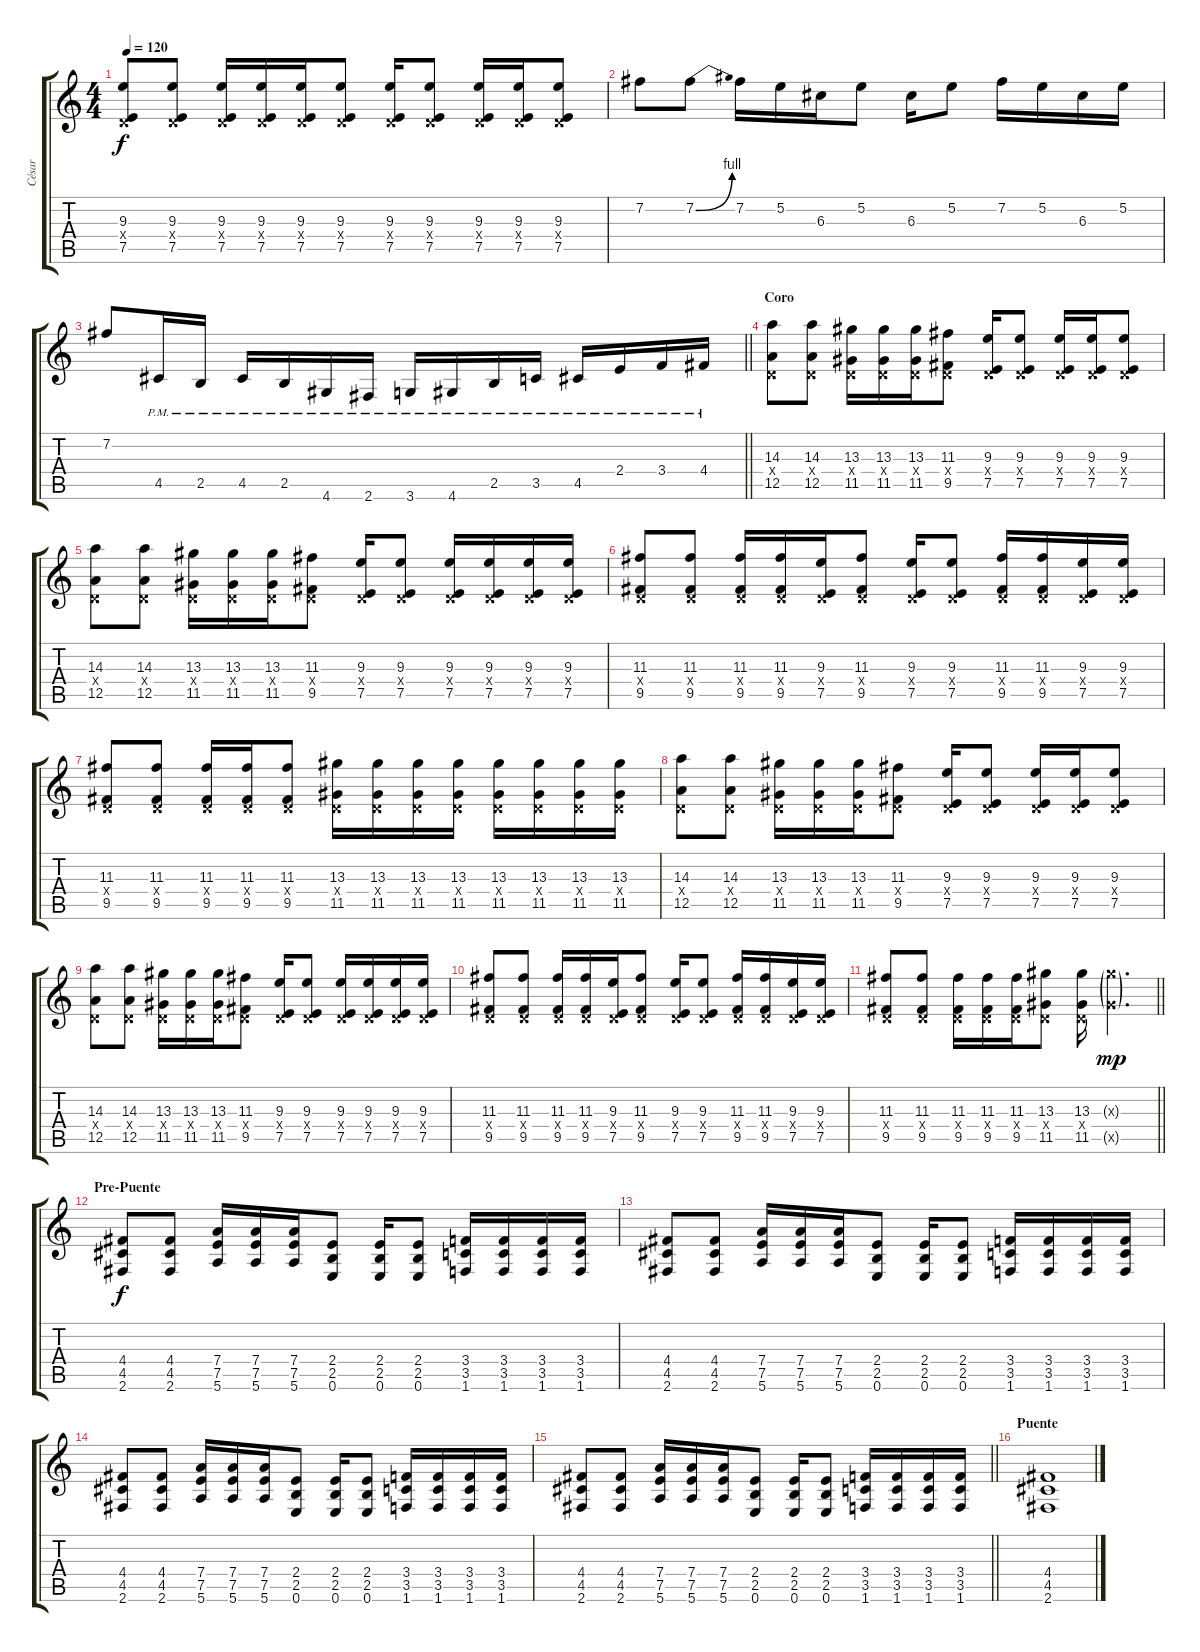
\track ("César" "César") {instrument distortionguitar}
\staff {score tabs}
\tuning (E4 B3 G3 D3 A2 E2) {hide}
\ts (4 4)
\tempo 120
\clef g2
\ks c
(9.3 0.4{x} 7.5).8{dy f} (9.3 0.4{x} 7.5).8 (9.3 0.4{x} 7.5).16 (9.3 0.4{x} 7.5).16 (9.3 0.4{x} 7.5).16 (9.3 0.4{x} 7.5).8 (9.3 0.4{x} 7.5).16 (9.3 0.4{x} 7.5).8 (9.3 0.4{x} 7.5).16 (9.3 0.4{x} 7.5).16 (9.3 0.4{x} 7.5).8 |
7.2.8 7.2{be (bend 0 0 60 4)}.8 7.2.16 5.2.16 6.3.16 5.2.8 6.3.16 5.2.8 7.2.16 5.2.16 6.3.16 5.2.16 |
\barLineRight lightlight
7.2.8 4.5{pm}.16 2.5{pm}.16 4.5{pm}.16 2.5{pm}.16 4.6{pm}.16 2.6{pm}.16 3.6{pm}.16 4.6{pm}.16 2.5{pm}.16 3.5{pm}.16 4.5{pm}.16 2.4{pm}.16 3.4{pm}.16 4.4{pm}.16 |
\section ("" "Coro")
(14.3 0.4{x} 12.5).8 (14.3 0.4{x} 12.5).8 (13.3 0.4{x} 11.5).16 (13.3 0.4{x} 11.5).16 (13.3 0.4{x} 11.5).16 (11.3 0.4{x} 9.5).8 (9.3 0.4{x} 7.5).16 (9.3 0.4{x} 7.5).8 (9.3 0.4{x} 7.5).16 (9.3 0.4{x} 7.5).16 (9.3 0.4{x} 7.5).8 |
(14.3 0.4{x} 12.5).8 (14.3 0.4{x} 12.5).8 (13.3 0.4{x} 11.5).16 (13.3 0.4{x} 11.5).16 (13.3 0.4{x} 11.5).16 (11.3 0.4{x} 9.5).8 (9.3 0.4{x} 7.5).16 (9.3 0.4{x} 7.5).8 (9.3 0.4{x} 7.5).16 (9.3 0.4{x} 7.5).16 (9.3 0.4{x} 7.5).16 (9.3 0.4{x} 7.5).16 |
(11.3 0.4{x} 9.5).8 (11.3 0.4{x} 9.5).8 (11.3 0.4{x} 9.5).16 (11.3 0.4{x} 9.5).16 (9.3 0.4{x} 7.5).16 (11.3 0.4{x} 9.5).8 (9.3 0.4{x} 7.5).16 (9.3 0.4{x} 7.5).8 (11.3 0.4{x} 9.5).16 (11.3 0.4{x} 9.5).16 (9.3 0.4{x} 7.5).16 (9.3 0.4{x} 7.5).16 |
(11.3 0.4{x} 9.5).8 (11.3 0.4{x} 9.5).8 (11.3 0.4{x} 9.5).16 (11.3 0.4{x} 9.5).16 (11.3 0.4{x} 9.5).8 (13.3 0.4{x} 11.5).16 (13.3 0.4{x} 11.5).16 (13.3 0.4{x} 11.5).16 (13.3 0.4{x} 11.5).16 (13.3 0.4{x} 11.5).16 (13.3 0.4{x} 11.5).16 (13.3 0.4{x} 11.5).16 (13.3 0.4{x} 11.5).16 |
(14.3 0.4{x} 12.5).8 (14.3 0.4{x} 12.5).8 (13.3 0.4{x} 11.5).16 (13.3 0.4{x} 11.5).16 (13.3 0.4{x} 11.5).16 (11.3 0.4{x} 9.5).8 (9.3 0.4{x} 7.5).16 (9.3 0.4{x} 7.5).8 (9.3 0.4{x} 7.5).16 (9.3 0.4{x} 7.5).16 (9.3 0.4{x} 7.5).8 |
(14.3 0.4{x} 12.5).8 (14.3 0.4{x} 12.5).8 (13.3 0.4{x} 11.5).16 (13.3 0.4{x} 11.5).16 (13.3 0.4{x} 11.5).16 (11.3 0.4{x} 9.5).8 (9.3 0.4{x} 7.5).16 (9.3 0.4{x} 7.5).8 (9.3 0.4{x} 7.5).16 (9.3 0.4{x} 7.5).16 (9.3 0.4{x} 7.5).16 (9.3 0.4{x} 7.5).16 |
(11.3 0.4{x} 9.5).8 (11.3 0.4{x} 9.5).8 (11.3 0.4{x} 9.5).16 (11.3 0.4{x} 9.5).16 (9.3 0.4{x} 7.5).16 (11.3 0.4{x} 9.5).8 (9.3 0.4{x} 7.5).16 (9.3 0.4{x} 7.5).8 (11.3 0.4{x} 9.5).16 (11.3 0.4{x} 9.5).16 (9.3 0.4{x} 7.5).16 (9.3 0.4{x} 7.5).16 |
\barLineRight lightlight
(11.3 0.4{x} 9.5).8 (11.3 0.4{x} 9.5).8 (11.3 0.4{x} 9.5).16 (11.3 0.4{x} 9.5).16 (11.3 0.4{x} 9.5).16 (13.3 0.4{x} 11.5).8 (13.3 0.4{x} 11.5).16 (13.3{g x} 11.5{g x}).4{d dy mp} |
\section ("" "Pre-Puente")
(4.4 4.5 2.6).8{dy f} (4.4 4.5 2.6).8 (7.4 7.5 5.6).16 (7.4 7.5 5.6).16 (7.4 7.5 5.6).16 (2.4 2.5 0.6).8 (2.4 2.5 0.6).16 (2.4 2.5 0.6).8 (3.4 3.5 1.6).16 (3.4 3.5 1.6).16 (3.4 3.5 1.6).16 (3.4 3.5 1.6).16 |
(4.4 4.5 2.6).8 (4.4 4.5 2.6).8 (7.4 7.5 5.6).16 (7.4 7.5 5.6).16 (7.4 7.5 5.6).16 (2.4 2.5 0.6).8 (2.4 2.5 0.6).16 (2.4 2.5 0.6).8 (3.4 3.5 1.6).16 (3.4 3.5 1.6).16 (3.4 3.5 1.6).16 (3.4 3.5 1.6).16 |
(4.4 4.5 2.6).8 (4.4 4.5 2.6).8 (7.4 7.5 5.6).16 (7.4 7.5 5.6).16 (7.4 7.5 5.6).16 (2.4 2.5 0.6).8 (2.4 2.5 0.6).16 (2.4 2.5 0.6).8 (3.4 3.5 1.6).16 (3.4 3.5 1.6).16 (3.4 3.5 1.6).16 (3.4 3.5 1.6).16 |
\barLineRight lightlight
(4.4 4.5 2.6).8 (4.4 4.5 2.6).8 (7.4 7.5 5.6).16 (7.4 7.5 5.6).16 (7.4 7.5 5.6).16 (2.4 2.5 0.6).8 (2.4 2.5 0.6).16 (2.4 2.5 0.6).8 (3.4 3.5 1.6).16 (3.4 3.5 1.6).16 (3.4 3.5 1.6).16 (3.4 3.5 1.6).16 |
\section ("" "Puente")
(4.4 4.5 2.6).1
